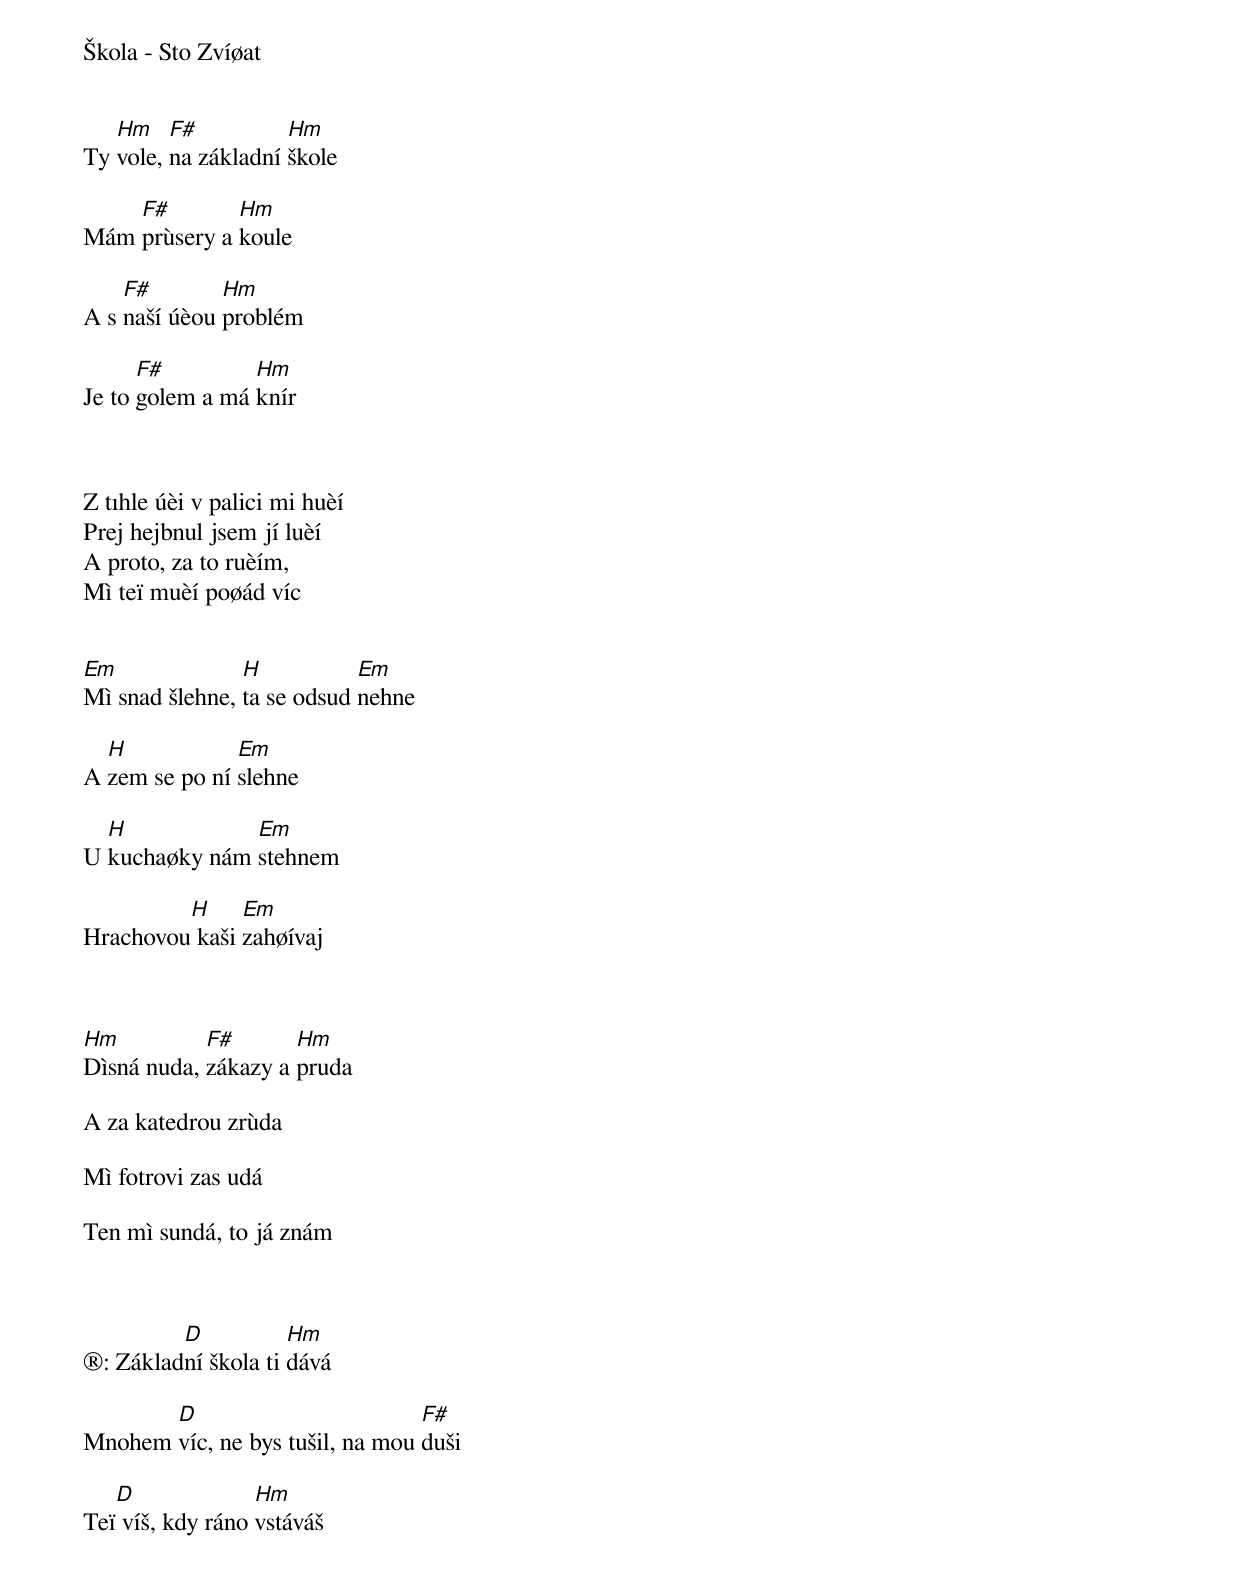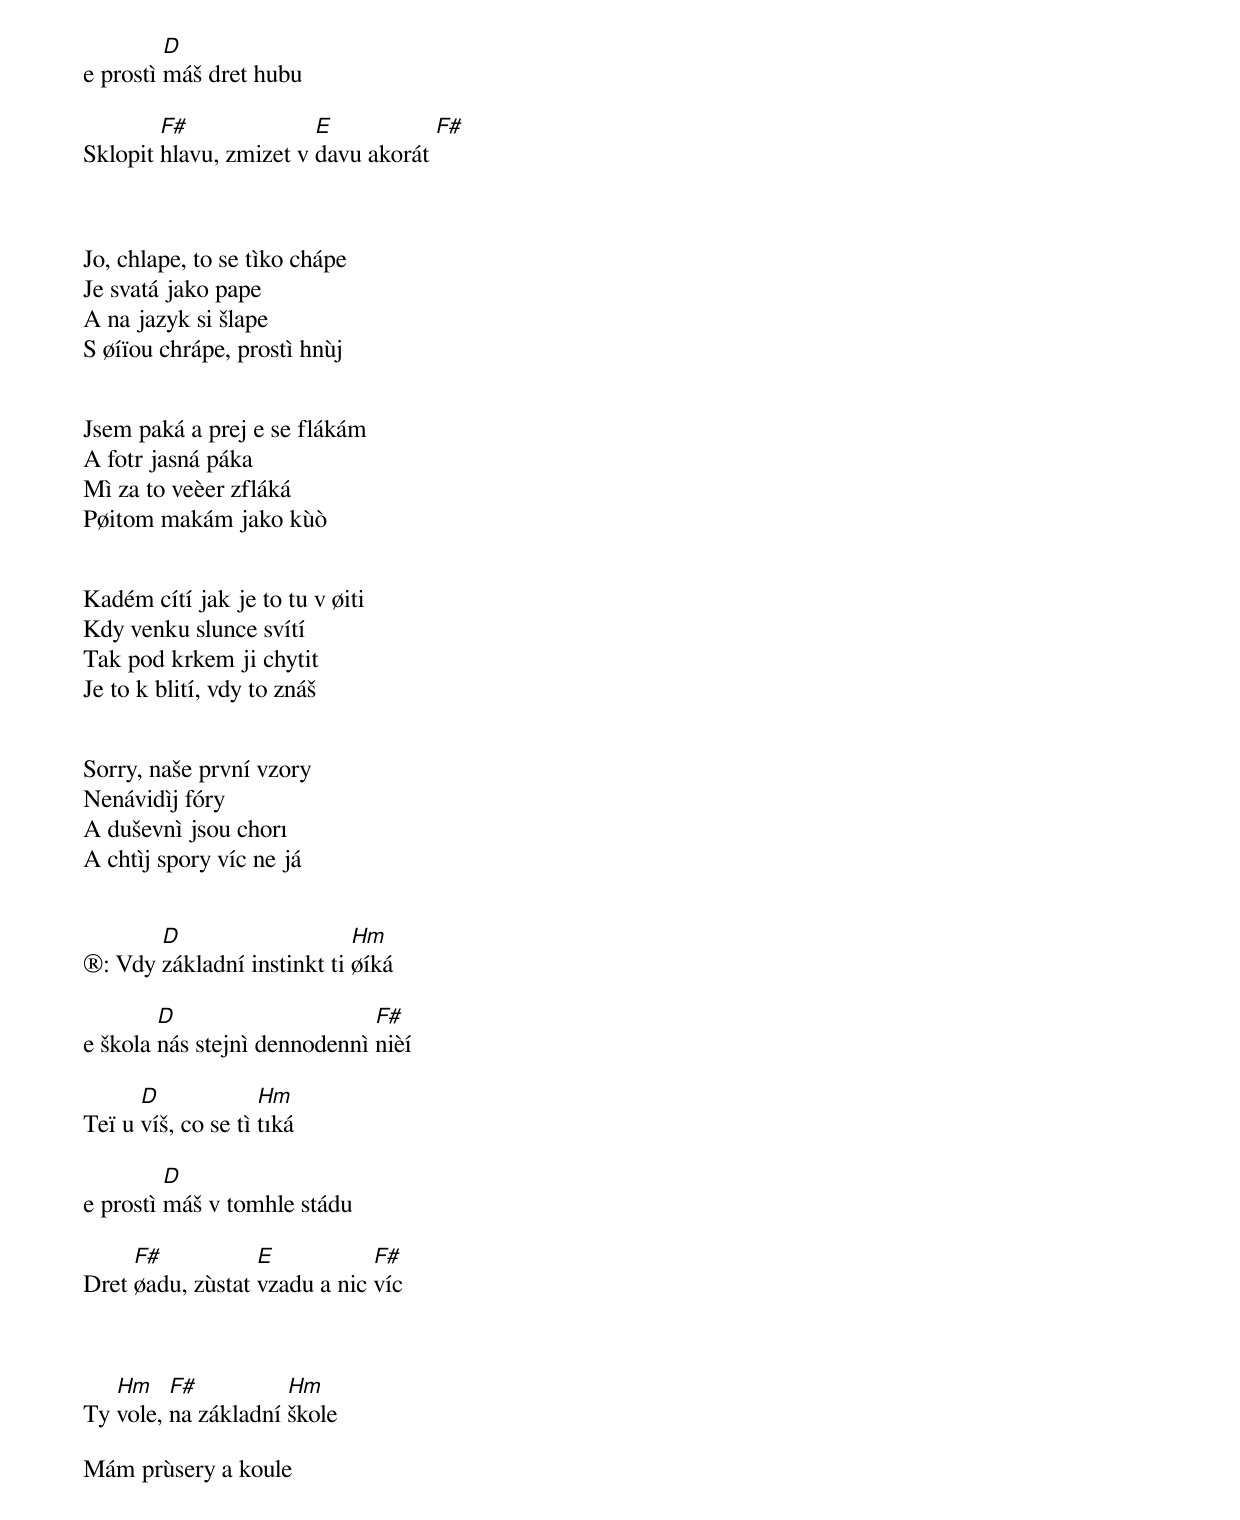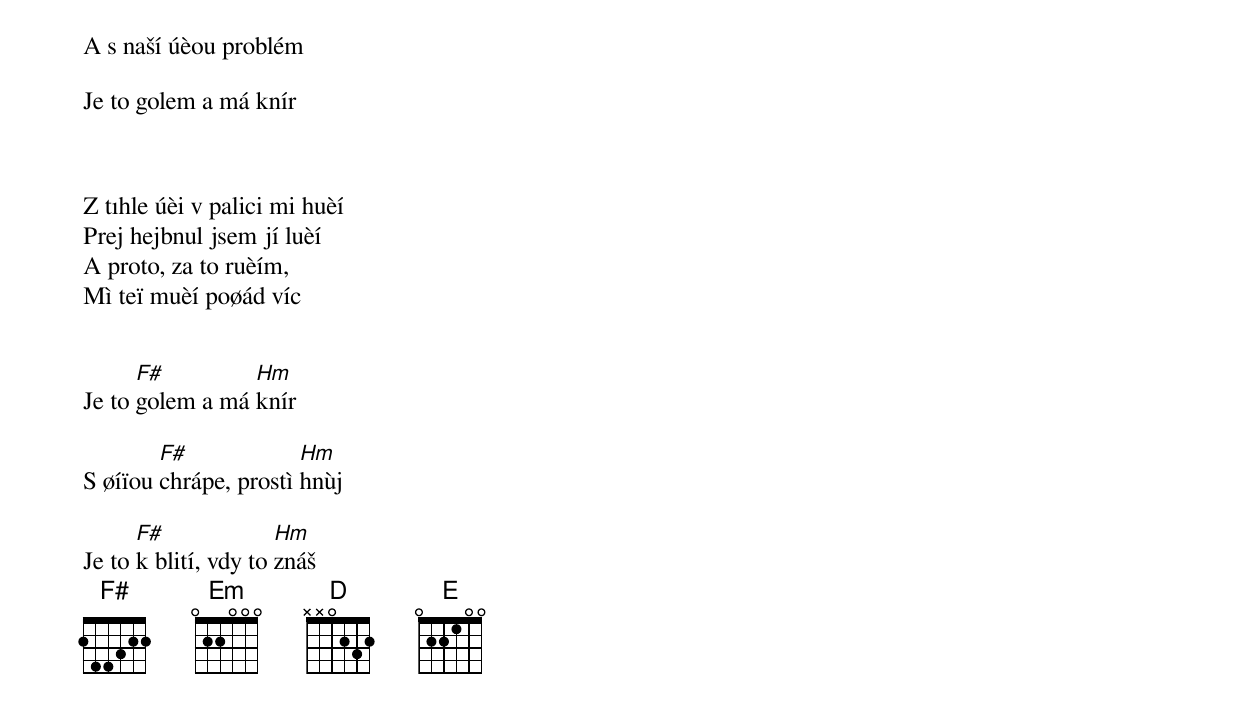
Škola - Sto Zvíøat


Ty [Hm]vole, [F#]na základní [Hm]škole

Mám [F#]prùsery a [Hm]koule

A s [F#]naší úèou [Hm]problém

Je to [F#]golem a má [Hm]knír



Z tıhle úèi v palici mi huèí
Prej hejbnul jsem jí luèí
A proto, za to ruèím,
Mì teï muèí poøád víc


[Em]Mì snad šlehne, [H]ta se odsud [Em]nehne

A [H]zem se po ní [Em]slehne

U [H]kuchaøky nám [Em]stehnem

Hrachovou[H] kaši [Em]zahøívaj



[Hm]Dìsná nuda, [F#]zákazy a [Hm]pruda

A za katedrou zrùda

Mì fotrovi zas udá

Ten mì sundá, to já znám



®: Základ[D]ní škola ti [Hm]dává

Mnohem [D]víc, ne bys tušil, na mou [F#]duši

Teï[D] víš, kdy ráno [Hm]vstáváš

e prostì [D]máš dret hubu

Sklopit [F#]hlavu, zmizet v [E]davu akorát [F#]



Jo, chlape, to se tìko chápe
Je svatá jako pape
A na jazyk si šlape
S øíïou chrápe, prostì hnùj


Jsem paká a prej e se flákám
A fotr jasná páka
Mì za to veèer zfláká
Pøitom makám jako kùò


Kadém cítí jak je to tu v øiti
Kdy venku slunce svítí
Tak pod krkem ji chytit
Je to k blití, vdy to znáš


Sorry, naše první vzory
Nenávidìj fóry
A duševnì jsou chorı
A chtìj spory víc ne já


®: Vdy [D]základní instinkt ti [Hm]øíká

e škola [D]nás stejnì dennodennì [F#]nièí

Teï u [D]víš, co se tì [Hm]tıká

e prostì [D]máš v tomhle stádu

Dret [F#]øadu, zùstat [E]vzadu a nic [F#]víc



Ty [Hm]vole, [F#]na základní [Hm]škole

Mám prùsery a koule

A s naší úèou problém

Je to golem a má knír



Z tıhle úèi v palici mi huèí
Prej hejbnul jsem jí luèí
A proto, za to ruèím,
Mì teï muèí poøád víc


Je to [F#]golem a má [Hm]knír

S øíïou [F#]chrápe, prostì [Hm]hnùj

Je to [F#]k blití, vdy to [Hm]znáš
